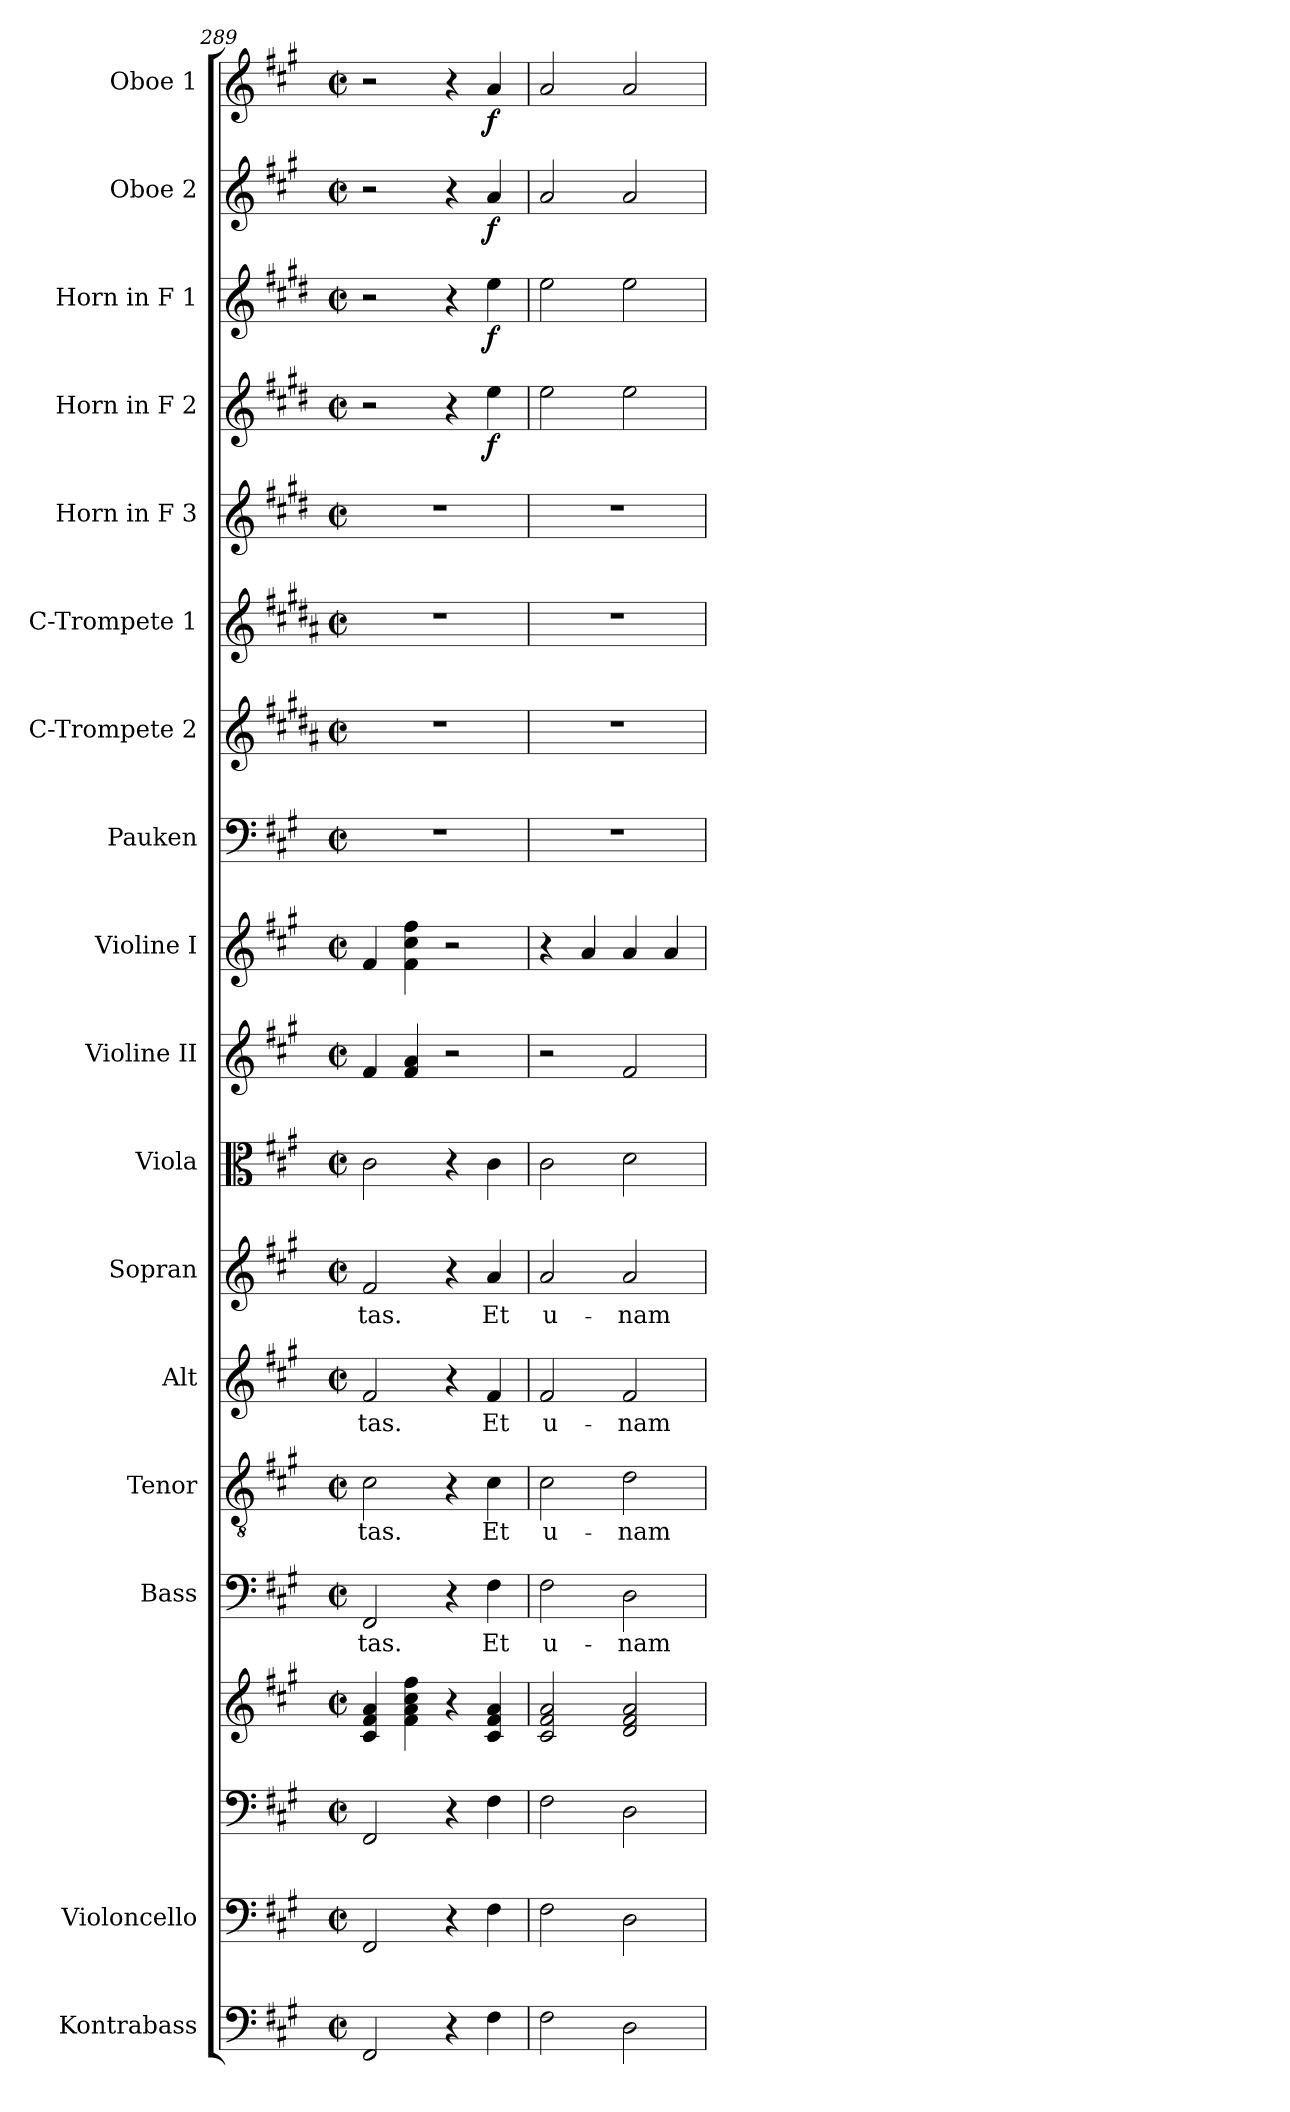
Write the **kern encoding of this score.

**kern	**kern	**kern	**kern	**kern	**text	**kern	**text	**kern	**text	**kern	**text	**kern	**kern	**kern	**kern	**kern	**kern	**kern	**kern	**dynam	**kern	**dynam	**kern	**dynam	**kern	**dynam
*part18	*part17	*part16	*part16	*part15	*part15	*part14	*part14	*part13	*part13	*part12	*part12	*part11	*part10	*part9	*part8	*part7	*part6	*part5	*part4	*part4	*part3	*part3	*part2	*part2	*part1	*part1
*staff19	*staff18	*staff17	*staff16	*staff15	*staff15	*staff14	*staff14	*staff13	*staff13	*staff12	*staff12	*staff11	*staff10	*staff9	*staff8	*staff7	*staff6	*staff5	*staff4	*staff4	*staff3	*staff3	*staff2	*staff2	*staff1	*staff1
*I"Kontrabass	*I"Violoncello	*	*	*I"Bass	*	*I"Tenor	*	*I"Alt	*	*I"Sopran	*	*I"Viola	*I"Violine II	*I"Violine I	*I"Pauken	*I"C-Trompete 2	*I"C-Trompete 1	*I"Horn in F 3	*I"Horn in F 2	*	*I"Horn in F 1	*	*I"Oboe 2	*	*I"Oboe 1	*
*I'Kb.	*I'Vc.	*	*	*I'B.	*	*I'T.	*	*I'A.	*	*I'S.	*	*I'Vla.	*I'Vl. II	*I'Vl. I	*I'Pk.	*I'C Trp. 2	*I'C Trp. 1	*	*	*	*	*	*I'Ob. 2	*	*I'Ob. 1	*
*clefF4	*clefF4	*clefF4	*clefG2	*clefF4	*	*clefGv2	*	*clefG2	*	*clefG2	*	*clefC3	*clefG2	*clefG2	*clefF4	*clefG2	*clefG2	*clefG2	*clefG2	*	*clefG2	*	*clefG2	*	*clefG2	*
*ITrd7c12	*	*	*	*	*	*	*	*	*	*	*	*	*	*	*	*ITrd1c2	*ITrd1c2	*ITrd4c7	*ITrd4c7	*	*ITrd4c7	*	*	*	*	*
*k[f#c#g#]	*k[f#c#g#]	*k[f#c#g#]	*k[f#c#g#]	*k[f#c#g#]	*	*k[f#c#g#]	*	*k[f#c#g#]	*	*k[f#c#g#]	*	*k[f#c#g#]	*k[f#c#g#]	*k[f#c#g#]	*k[f#c#g#]	*k[f#c#g#]	*k[f#c#g#]	*k[f#c#g#]	*k[f#c#g#]	*	*k[f#c#g#]	*	*k[f#c#g#]	*	*k[f#c#g#]	*
*A:	*A:	*A:	*A:	*A:	*	*A:	*	*A:	*	*A:	*	*A:	*A:	*A:	*A:	*A:	*A:	*A:	*A:	*	*A:	*	*A:	*	*A:	*
*M2/2	*M2/2	*M2/2	*M2/2	*M2/2	*	*M2/2	*	*M2/2	*	*M2/2	*	*M2/2	*M2/2	*M2/2	*M2/2	*M2/2	*M2/2	*M2/2	*M2/2	*	*M2/2	*	*M2/2	*	*M2/2	*
*met(c|)	*met(c|)	*met(c|)	*met(c|)	*met(c|)	*	*met(c|)	*	*met(c|)	*	*met(c|)	*	*met(c|)	*met(c|)	*met(c|)	*met(c|)	*met(c|)	*met(c|)	*met(c|)	*met(c|)	*	*met(c|)	*	*met(c|)	*	*met(c|)	*
=289	=289	=289	=289	=289	=289	=289	=289	=289	=289	=289	=289	=289	=289	=289	=289	=289	=289	=289	=289	=289	=289	=289	=289	=289	=289	=289
!	!	!	!	!	!LO:LY:b	!	!LO:LY:b	!	!LO:LY:b	!	!LO:LY:b	!	!	!	!	!	!	!	!	!	!	!	!	!	!	!
2FFF#/	2FF#/	2FF#/	4c#/ 4f#/ 4a/	2FF#/	-tas.	2c#\	-tas.	2f#/	-tas.	2f#/	-tas.	2c#\	4f#/	4f#/	1r	1r	1r	1r	2r	.	2r	.	2r	.	2r	.
.	.	.	4f#\ 4a\ 4cc#\ 4ff#\	.	.	.	.	.	.	.	.	.	4f#/ 4a/	4f#\ 4cc#\ 4ff#\	.	.	.	.	.	.	.	.	.	.	.	.
4r	4r	4r	4r	4r	.	4r	.	4r	.	4r	.	4r	2r	2r	.	.	.	.	4r	.	4r	.	4r	.	4r	.
!	!	!	!	!	!LO:LY:b	!	!LO:LY:b	!	!LO:LY:b	!	!LO:LY:b	!	!	!	!	!	!	!	!	!LO:DY:b	!	!LO:DY:b	!	!LO:DY:b	!	!LO:DY:b
4FF#\	4F#\	4F#\	4c#/ 4f#/ 4a/	4F#\	Et	4c#\	Et	4f#/	Et	4a/	Et	4c#\	.	.	.	.	.	.	4a\	f	4a\	f	4a/	f	4a/	f
=290	=290	=290	=290	=290	=290	=290	=290	=290	=290	=290	=290	=290	=290	=290	=290	=290	=290	=290	=290	=290	=290	=290	=290	=290	=290	=290
!	!	!	!	!	!LO:LY:b	!	!LO:LY:b	!	!LO:LY:b	!	!LO:LY:b	!	!	!	!	!	!	!	!	!	!	!	!	!	!	!
2FF#\	2F#\	2F#\	2c#/ 2f#/ 2a/	2F#\	u-	2c#\	u-	2f#/	u-	2a/	u-	2c#\	2r	4r	1r	1r	1r	1r	2a\	.	2a\	.	2a/	.	2a/	.
.	.	.	.	.	.	.	.	.	.	.	.	.	.	4a/	.	.	.	.	.	.	.	.	.	.	.	.
!	!	!	!	!	!LO:LY:b	!	!LO:LY:b	!	!LO:LY:b	!	!LO:LY:b	!	!	!	!	!	!	!	!	!	!	!	!	!	!	!
2DD\	2D\	2D\	2d/ 2f#/ 2a/	2D\	-nam	2d\	-nam	2f#/	-nam	2a/	-nam	2d\	2f#/	4a/	.	.	.	.	2a\	.	2a\	.	2a/	.	2a/	.
.	.	.	.	.	.	.	.	.	.	.	.	.	.	4a/	.	.	.	.	.	.	.	.	.	.	.	.
=	=	=	=	=	=	=	=	=	=	=	=	=	=	=	=	=	=	=	=	=	=	=	=	=	=	=
*-	*-	*-	*-	*-	*-	*-	*-	*-	*-	*-	*-	*-	*-	*-	*-	*-	*-	*-	*-	*-	*-	*-	*-	*-	*-	*-
